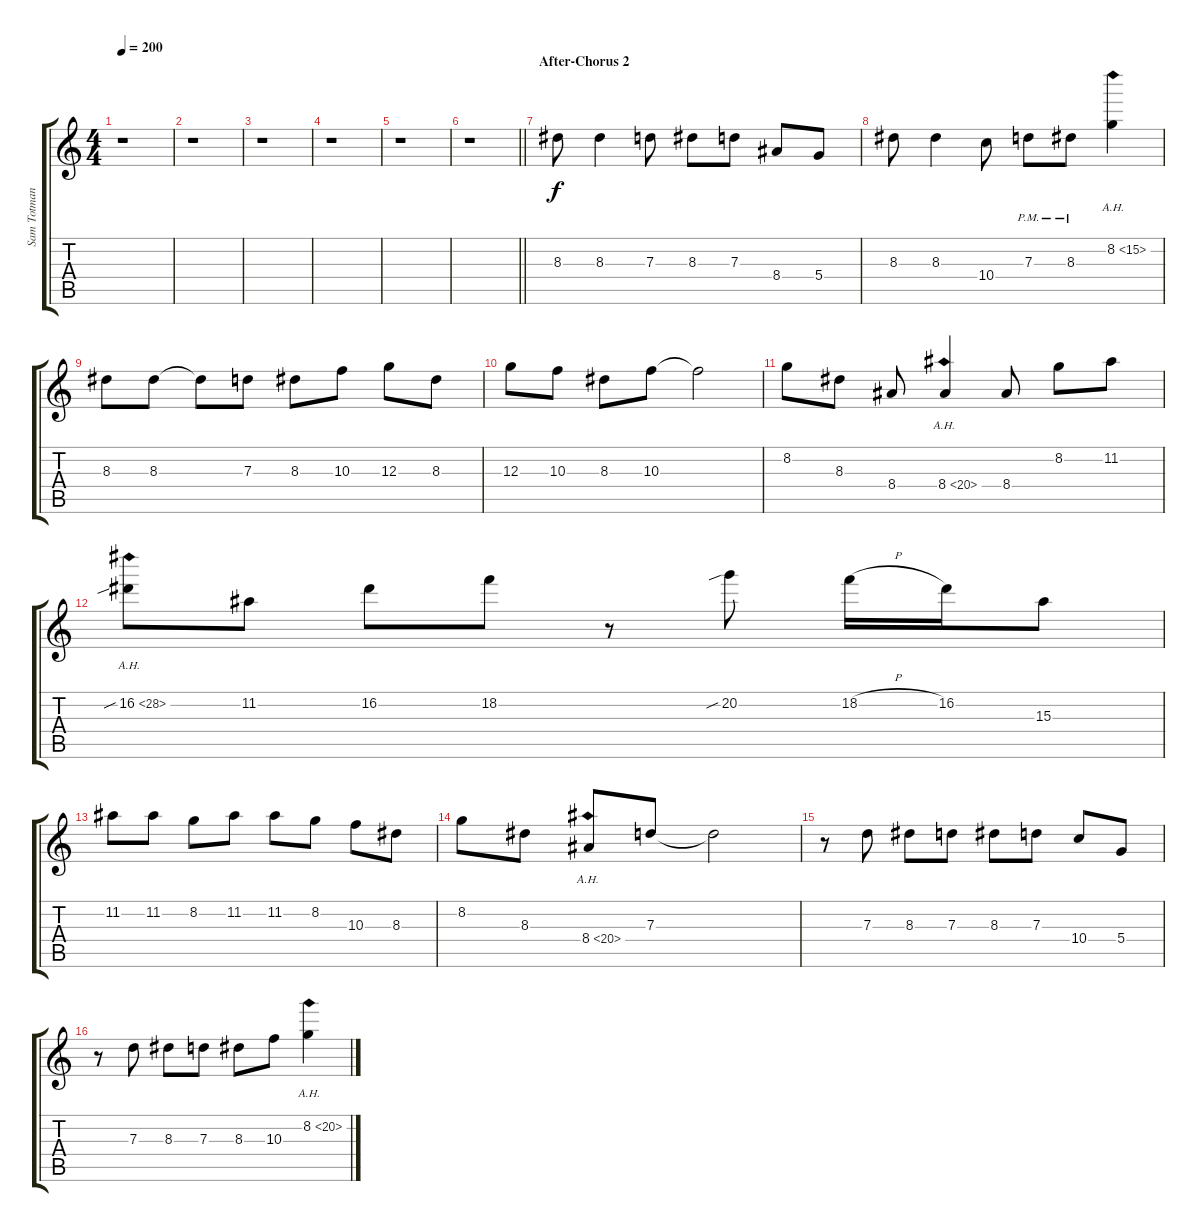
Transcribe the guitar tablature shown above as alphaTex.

\track ("Sam Totman (Lead Guitar)" "Sam Totman") {instrument distortionguitar}
\staff {score tabs}
\tuning (E4 B3 G3 D3 A2 E2) {hide}
\ts (4 4)
\tempo 200
\clef g2
\ks aminor
r.1{dy mp} |
r.1 |
r.1 |
r.1 |
r.1 |
\barLineRight lightlight
r.1 |
\section ("" "After-Chorus 2")
8.3.8{dy f} 8.3.4 7.3.8 8.3.8 7.3.8 8.4.8 5.4.8 |
8.3.8 8.3.4 10.4.8 7.3{pm}.8 8.3{pm}.8 8.2{ah 7}.4 |
8.3.8 8.3.8 8.3{t}.8 7.3.8 8.3.8 10.3.8 12.3.8 8.3.8 |
12.3.8 10.3.8 8.3.8 10.3.8 10.3{t}.2 |
8.2.8 8.3.8 8.4.8 8.4{ah 12}.4 8.4.8 8.2.8 11.2.8 |
16.2{ah 12 sib}.8 11.2.8 16.2.8 18.2.8 r.8 20.2{sib}.8 18.2{h}.16 16.2.16 15.3.8 |
11.2.8 11.2.8 8.2.8 11.2.8 11.2.8 8.2.8 10.3.8 8.3.8 |
8.2.8 8.3.8 8.4{ah 12}.8 7.3.8 7.3{t}.2 |
r.8 7.3.8 8.3.8 7.3.8 8.3.8 7.3.8 10.4.8 5.4.8 |
r.8 7.3.8 8.3.8 7.3.8 8.3.8 10.3.8 8.2{ah 12}.4
